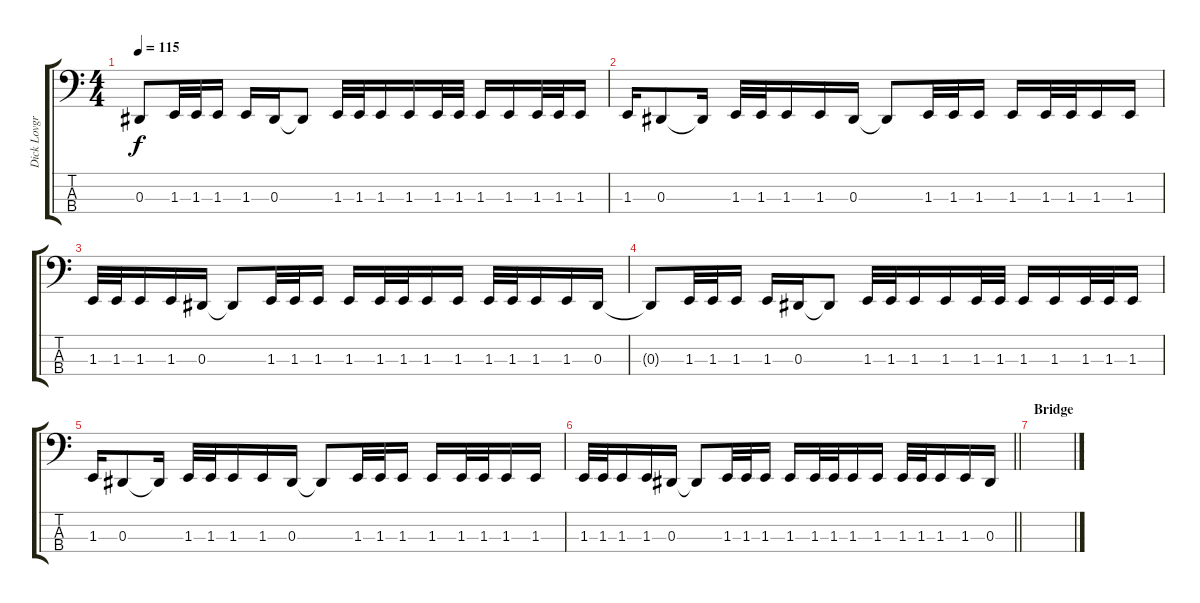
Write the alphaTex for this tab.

\track ("Dick Lovgren (Bass)" "Dick Lovgr") {instrument slapbass2}
\staff {score tabs}
\tuning (Bb1 Ab1 Eb1 Db1) {hide}
\ts (4 4)
\tempo 115
\clef f4
\ks c
0.3{t}.8{dy f} 1.3.32 1.3.32 1.3.16 1.3.16 0.3.16 0.3{t}.8 1.3.32 1.3.32 1.3.16 1.3.16 1.3.32 1.3.32 1.3.16 1.3.16 1.3.32 1.3.32 1.3.16 |
1.3.16 0.3.8 0.3{t}.16 1.3.32 1.3.32 1.3.16 1.3.16 0.3.16 0.3{t}.8 1.3.32 1.3.32 1.3.16 1.3.16 1.3.32 1.3.32 1.3.16 1.3.16 |
1.3.32 1.3.32 1.3.16 1.3.16 0.3.16 0.3{t}.8 1.3.32 1.3.32 1.3.16 1.3.16 1.3.32 1.3.32 1.3.16 1.3.16 1.3.32 1.3.32 1.3.16 1.3.16 0.3.16 |
0.3{t}.8 1.3.32 1.3.32 1.3.16 1.3.16 0.3.16 0.3{t}.8 1.3.32 1.3.32 1.3.16 1.3.16 1.3.32 1.3.32 1.3.16 1.3.16 1.3.32 1.3.32 1.3.16 |
1.3.16 0.3.8 0.3{t}.16 1.3.32 1.3.32 1.3.16 1.3.16 0.3.16 0.3{t}.8 1.3.32 1.3.32 1.3.16 1.3.16 1.3.32 1.3.32 1.3.16 1.3.16 |
\barLineRight lightlight
1.3.32 1.3.32 1.3.16 1.3.16 0.3.16 0.3{t}.8 1.3.32 1.3.32 1.3.16 1.3.16 1.3.32 1.3.32 1.3.16 1.3.16 1.3.32 1.3.32 1.3.16 1.3.16 0.3.16 |
\section ("" "Bridge")
